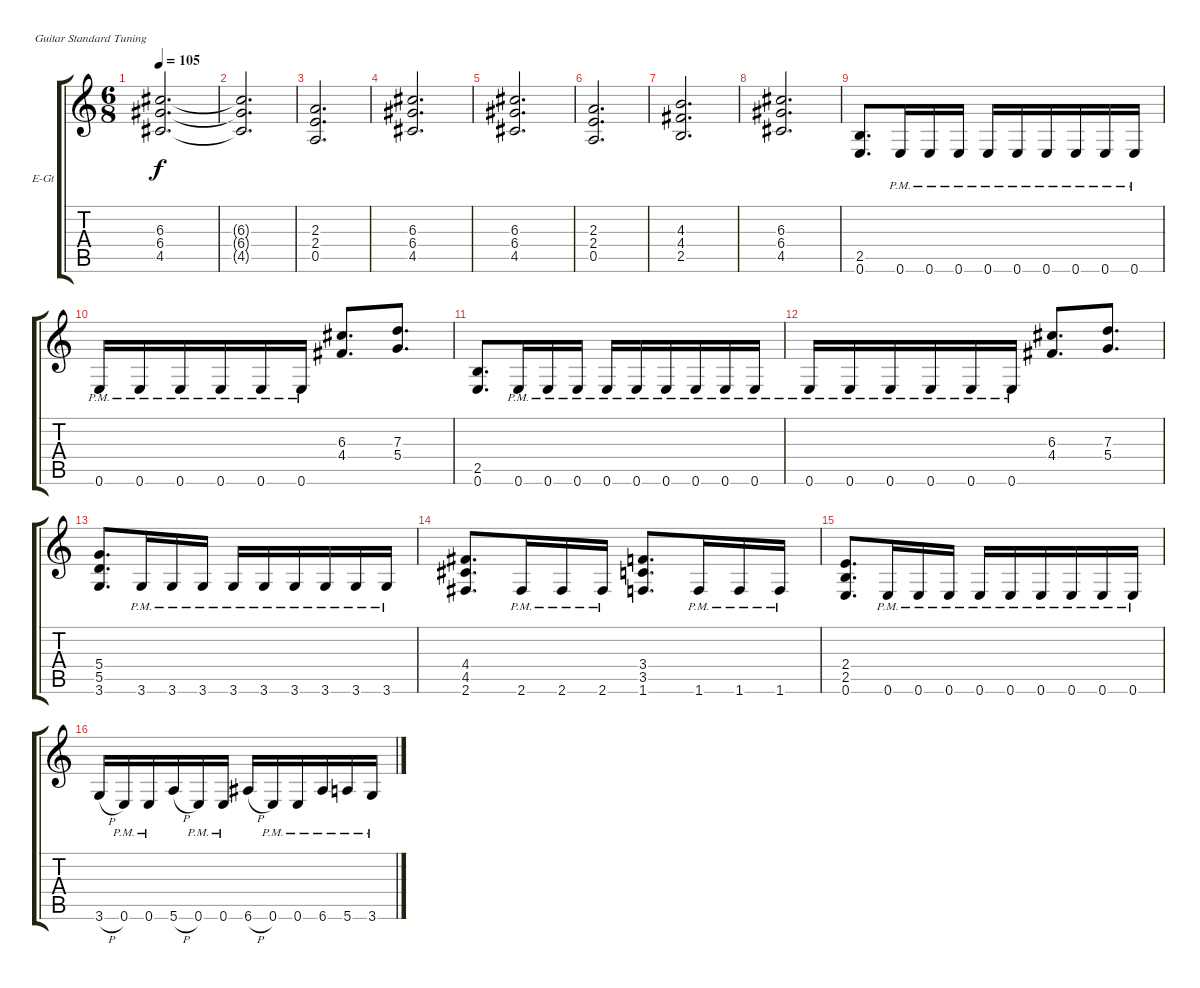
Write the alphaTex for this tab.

\defaultSystemsLayout 4
\bracketExtendMode groupsimilarinstruments
\firstSystemTrackNameOrientation horizontal
\otherSystemsTrackNameOrientation horizontal
\track ("Herman Frank" "E-Gt") {instrument distortionguitar}
\staff {score tabs}
\tuning (E4 B3 G3 D3 A2 E2)
\ts (6 8)
\tempo 105
\clef g2
\ks c
(6.3 6.4 4.5).2{d dy f instrument distortionguitar} |
(6.3{t} 6.4{t} 4.5{t}).2{d} |
(2.3 2.4 0.5).2{d} |
(6.3 6.4 4.5).2{d} |
(6.3 6.4 4.5).2{d} |
(2.3 2.4 0.5).2{d} |
(4.3 4.4 2.5).2{d} |
(6.3 6.4 4.5).2{d} |
(2.5 0.6).8{d} 0.6{pm}.16 0.6{pm}.16 0.6{pm}.16 0.6{pm}.16 0.6{pm}.16 0.6{pm}.16 0.6{pm}.16 0.6{pm}.16 0.6{pm}.16 |
0.6{pm}.16 0.6{pm}.16 0.6{pm}.16 0.6{pm}.16 0.6{pm}.16 0.6{pm}.16 (4.4 6.3).8{d} (5.4 7.3).8{d} |
(2.5 0.6).8{d} 0.6{pm}.16 0.6{pm}.16 0.6{pm}.16 0.6{pm}.16 0.6{pm}.16 0.6{pm}.16 0.6{pm}.16 0.6{pm}.16 0.6{pm}.16 |
0.6{pm}.16 0.6{pm}.16 0.6{pm}.16 0.6{pm}.16 0.6{pm}.16 0.6{pm}.16 (4.4 6.3).8{d} (5.4 7.3).8{d} |
(5.4 5.5 3.6).8{d} 3.6{pm}.16 3.6{pm}.16 3.6{pm}.16 3.6{pm}.16 3.6{pm}.16 3.6{pm}.16 3.6{pm}.16 3.6{pm}.16 3.6{pm}.16 |
(4.4 4.5 2.6).8{d} 2.6{pm}.16 2.6{pm}.16 2.6{pm}.16 (3.4 3.5 1.6).8{d} 1.6{pm}.16 1.6{pm}.16 1.6{pm}.16 |
(2.4 2.5 0.6).8{d} 0.6{pm}.16 0.6{pm}.16 0.6{pm}.16 0.6{pm}.16 0.6{pm}.16 0.6{pm}.16 0.6{pm}.16 0.6{pm}.16 0.6{pm}.16 |
3.6{h}.16 0.6{pm}.16 0.6{pm}.16 5.6{h}.16 0.6{pm}.16 0.6{pm}.16 6.6{h}.16 0.6{pm}.16 0.6{pm}.16 6.6{pm}.16 5.6{pm}.16 3.6{pm}.16
